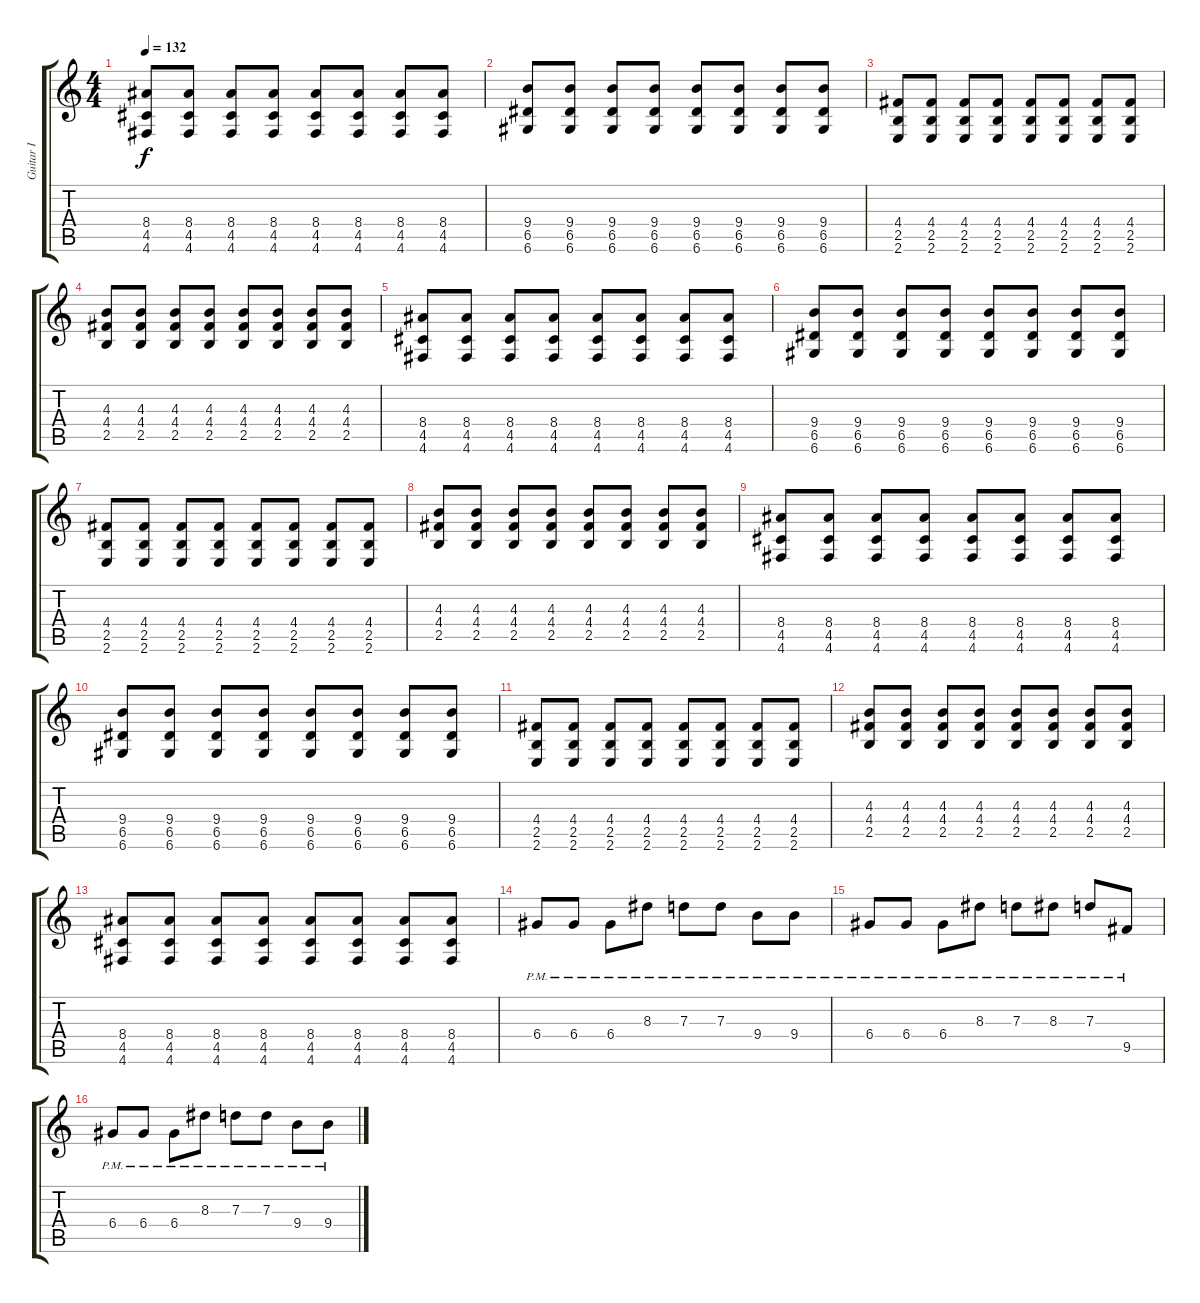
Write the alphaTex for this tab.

\track ("Guitar I" "Guitar I") {instrument distortionguitar}
\staff {score tabs}
\tuning (E4 B3 G3 D3 A2 D2) {hide}
\ts (4 4)
\tempo 132
\clef g2
\ks c
(8.4 4.5 4.6).8{dy f} (8.4 4.5 4.6).8 (8.4 4.5 4.6).8 (8.4 4.5 4.6).8 (8.4 4.5 4.6).8 (8.4 4.5 4.6).8 (8.4 4.5 4.6).8 (8.4 4.5 4.6).8 |
(9.4 6.5 6.6).8 (9.4 6.5 6.6).8 (9.4 6.5 6.6).8 (9.4 6.5 6.6).8 (9.4 6.5 6.6).8 (9.4 6.5 6.6).8 (9.4 6.5 6.6).8 (9.4 6.5 6.6).8 |
(4.4 2.5 2.6).8 (4.4 2.5 2.6).8 (4.4 2.5 2.6).8 (4.4 2.5 2.6).8 (4.4 2.5 2.6).8 (4.4 2.5 2.6).8 (4.4 2.5 2.6).8 (4.4 2.5 2.6).8 |
(4.3 4.4 2.5).8 (4.3 4.4 2.5).8 (4.3 4.4 2.5).8 (4.3 4.4 2.5).8 (4.3 4.4 2.5).8 (4.3 4.4 2.5).8 (4.3 4.4 2.5).8 (4.3 4.4 2.5).8 |
(8.4 4.5 4.6).8 (8.4 4.5 4.6).8 (8.4 4.5 4.6).8 (8.4 4.5 4.6).8 (8.4 4.5 4.6).8 (8.4 4.5 4.6).8 (8.4 4.5 4.6).8 (8.4 4.5 4.6).8 |
(9.4 6.5 6.6).8 (9.4 6.5 6.6).8 (9.4 6.5 6.6).8 (9.4 6.5 6.6).8 (9.4 6.5 6.6).8 (9.4 6.5 6.6).8 (9.4 6.5 6.6).8 (9.4 6.5 6.6).8 |
(4.4 2.5 2.6).8 (4.4 2.5 2.6).8 (4.4 2.5 2.6).8 (4.4 2.5 2.6).8 (4.4 2.5 2.6).8 (4.4 2.5 2.6).8 (4.4 2.5 2.6).8 (4.4 2.5 2.6).8 |
(4.3 4.4 2.5).8 (4.3 4.4 2.5).8 (4.3 4.4 2.5).8 (4.3 4.4 2.5).8 (4.3 4.4 2.5).8 (4.3 4.4 2.5).8 (4.3 4.4 2.5).8 (4.3 4.4 2.5).8 |
(8.4 4.5 4.6).8 (8.4 4.5 4.6).8 (8.4 4.5 4.6).8 (8.4 4.5 4.6).8 (8.4 4.5 4.6).8 (8.4 4.5 4.6).8 (8.4 4.5 4.6).8 (8.4 4.5 4.6).8 |
(9.4 6.5 6.6).8 (9.4 6.5 6.6).8 (9.4 6.5 6.6).8 (9.4 6.5 6.6).8 (9.4 6.5 6.6).8 (9.4 6.5 6.6).8 (9.4 6.5 6.6).8 (9.4 6.5 6.6).8 |
(4.4 2.5 2.6).8 (4.4 2.5 2.6).8 (4.4 2.5 2.6).8 (4.4 2.5 2.6).8 (4.4 2.5 2.6).8 (4.4 2.5 2.6).8 (4.4 2.5 2.6).8 (4.4 2.5 2.6).8 |
(4.3 4.4 2.5).8 (4.3 4.4 2.5).8 (4.3 4.4 2.5).8 (4.3 4.4 2.5).8 (4.3 4.4 2.5).8 (4.3 4.4 2.5).8 (4.3 4.4 2.5).8 (4.3 4.4 2.5).8 |
(8.4 4.5 4.6).8 (8.4 4.5 4.6).8 (8.4 4.5 4.6).8 (8.4 4.5 4.6).8 (8.4 4.5 4.6).8 (8.4 4.5 4.6).8 (8.4 4.5 4.6).8 (8.4 4.5 4.6).8 |
6.4{pm}.8 6.4{pm}.8 6.4{pm}.8 8.3{pm}.8 7.3{pm}.8 7.3{pm}.8 9.4{pm}.8 9.4{pm}.8 |
6.4{pm}.8 6.4{pm}.8 6.4{pm}.8 8.3{pm}.8 7.3{pm}.8 8.3{pm}.8 7.3{pm}.8 9.5{pm}.8 |
6.4{pm}.8 6.4{pm}.8 6.4{pm}.8 8.3{pm}.8 7.3{pm}.8 7.3{pm}.8 9.4{pm}.8 9.4{pm}.8
